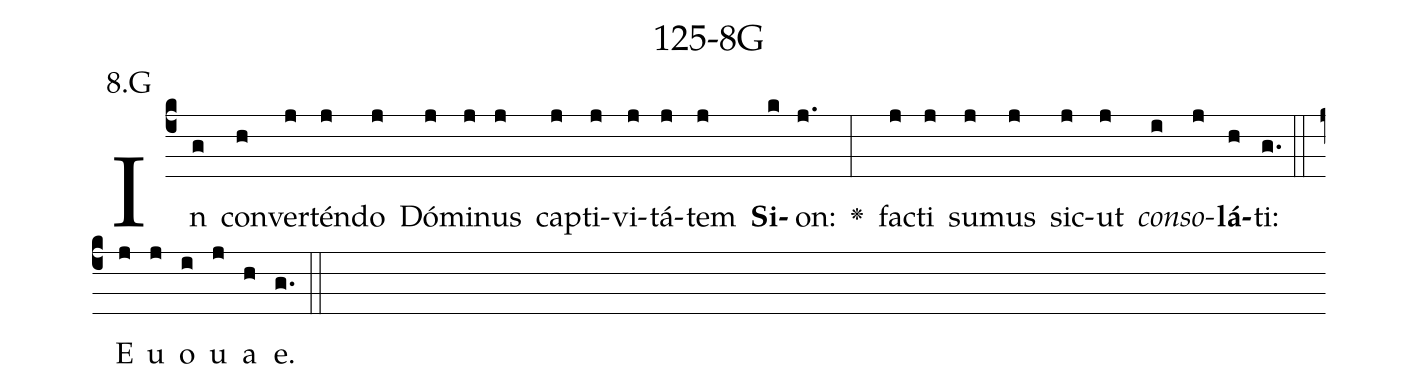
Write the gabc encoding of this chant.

name: 125-8G;
annotation: 8.G;
%%
(c4)In(g) con(h)ver(j)tén(j)do(j) Dó(j)mi(j)nus(j) cap(j)ti(j)vi(j)tá(j)tem(j) <b>Si</b>(k)on:(j.) <v>\greheightstar</v>(:) fac(j)ti(j) su(j)mus(j) sic(j)ut(j) <i>con</i>(i)<i>so</i>(j)<b>lá</b>(h)ti:(g.) (::) E(j) u(j) o(i) u(j) a(h) e.(g.) (::)
